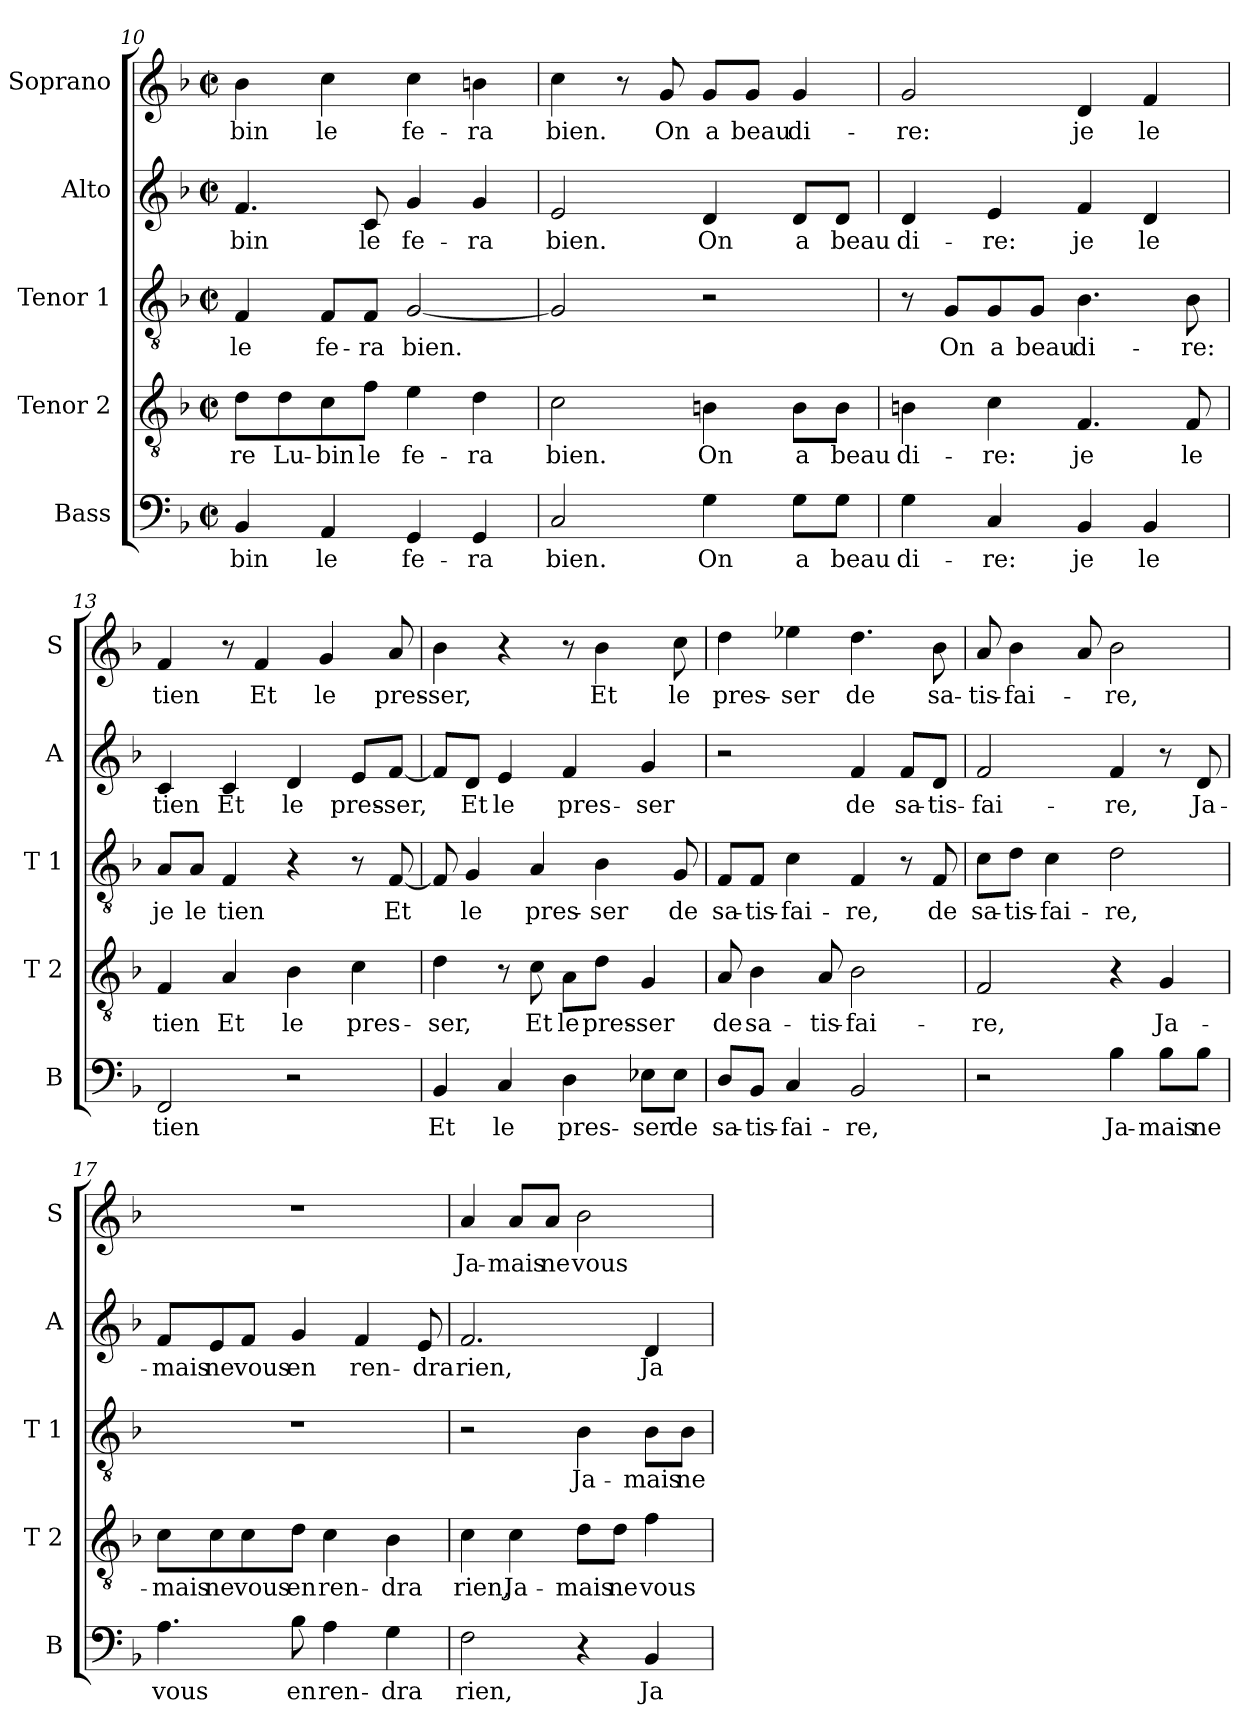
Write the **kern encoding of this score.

**kern	**text	**kern	**text	**kern	**text	**kern	**text	**kern	**text
*part5	*part5	*part4	*part4	*part3	*part3	*part2	*part2	*part1	*part1
*staff5	*staff5	*staff4	*staff4	*staff3	*staff3	*staff2	*staff2	*staff1	*staff1
*I"Bass	*	*I"Tenor 2	*	*I"Tenor 1	*	*I"Alto	*	*I"Soprano	*
*I'B	*	*I'T 2	*	*I'T 1	*	*I'A	*	*I'S	*
*clefF4	*	*clefGv2	*	*clefGv2	*	*clefG2	*	*clefG2	*
*k[b-]	*	*k[b-]	*	*k[b-]	*	*k[b-]	*	*k[b-]	*
*F:	*	*F:	*	*F:	*	*F:	*	*F:	*
*M2/2	*	*M2/2	*	*M2/2	*	*M2/2	*	*M2/2	*
*met(c|)	*	*met(c|)	*	*met(c|)	*	*met(c|)	*	*met(c|)	*
=10	=10	=10	=10	=10	=10	=10	=10	=10	=10
!	!LO:LY:b	!	!LO:LY:b	!	!LO:LY:b	!	!LO:LY:b	!	!LO:LY:b
4BB-/	-bin	8d\L	-re	4F/	le	4.f/	-bin	4b-\	-bin
!	!	!	!LO:LY:b	!	!	!	!	!	!
.	.	8d\	Lu-	.	.	.	.	.	.
!	!LO:LY:b	!	!LO:LY:b	!	!LO:LY:b	!	!	!	!LO:LY:b
4AA/	le	8c\	-bin	8F/L	fe-	.	.	4cc\	le
!	!	!	!LO:LY:b	!	!LO:LY:b	!	!LO:LY:b	!	!
.	.	8f\J	le	8F/J	-ra	8c/	le	.	.
!	!LO:LY:b	!	!LO:LY:b	!	!LO:LY:b	!	!LO:LY:b	!	!LO:LY:b
4GG/	fe-	4e\	fe-	[2G/	bien.	4g/	fe-	4cc\	fe-
!	!LO:LY:b	!	!LO:LY:b	!	!	!	!LO:LY:b	!	!LO:LY:b
4GG/	-ra	4d\	-ra	.	.	4g/	-ra	4bn\	-ra
=11	=11	=11	=11	=11	=11	=11	=11	=11	=11
!	!LO:LY:b	!	!LO:LY:b	!	!	!	!LO:LY:b	!	!LO:LY:b
2C/	bien.	2c\	bien.	2G/]	.	2e/	bien.	4cc\	bien.
.	.	.	.	.	.	.	.	8r	.
!	!	!	!	!	!	!	!	!	!LO:LY:b
.	.	.	.	.	.	.	.	8g/	On
!	!LO:LY:b	!	!LO:LY:b	!	!	!	!LO:LY:b	!	!LO:LY:b
4G\	On	4Bn\	On	2r	.	4d/	On	8g/L	a
!	!	!	!	!	!	!	!	!	!LO:LY:b
.	.	.	.	.	.	.	.	8g/J	beau
!	!LO:LY:b	!	!LO:LY:b	!	!	!	!LO:LY:b	!	!LO:LY:b
8G\L	a	8B\L	a	.	.	8d/L	a	4g/	di-
!	!LO:LY:b	!	!LO:LY:b	!	!	!	!LO:LY:b	!	!
8G\J	beau	8B\J	beau	.	.	8d/J	beau	.	.
!!LO:LB:g=z
=12	=12	=12	=12	=12	=12	=12	=12	=12	=12
!	!LO:LY:b	!	!LO:LY:b	!	!	!	!LO:LY:b	!	!LO:LY:b
4G\	di-	4Bn\	di-	8r	.	4d/	di-	2g/	-re:
!	!	!	!	!	!LO:LY:b	!	!	!	!
.	.	.	.	8G/L	On	.	.	.	.
!	!LO:LY:b	!	!LO:LY:b	!	!LO:LY:b	!	!LO:LY:b	!	!
4C/	-re:	4c\	-re:	8G/	a	4e/	-re:	.	.
!	!	!	!	!	!LO:LY:b	!	!	!	!
.	.	.	.	8G/J	beau	.	.	.	.
!	!LO:LY:b	!	!LO:LY:b	!	!LO:LY:b	!	!LO:LY:b	!	!LO:LY:b
4BB-/	je	4.F/	je	4.B-\	di-	4f/	je	4d/	je
!	!LO:LY:b	!	!	!	!	!	!LO:LY:b	!	!LO:LY:b
4BB-/	le	.	.	.	.	4d/	le	4f/	le
!	!	!	!LO:LY:b	!	!LO:LY:b	!	!	!	!
.	.	8F/	le	8B-\	-re:	.	.	.	.
=13	=13	=13	=13	=13	=13	=13	=13	=13	=13
!	!LO:LY:b	!	!LO:LY:b	!	!LO:LY:b	!	!LO:LY:b	!	!LO:LY:b
2FF/	tien	4F/	tien	8A/L	je	4c/	tien	4f/	tien
!	!	!	!	!	!LO:LY:b	!	!	!	!
.	.	.	.	8A/J	le	.	.	.	.
!	!	!	!LO:LY:b	!	!LO:LY:b	!	!LO:LY:b	!	!
.	.	4A/	Et	4F/	tien	4c/	Et	8r	.
!	!	!	!	!	!	!	!	!	!LO:LY:b
.	.	.	.	.	.	.	.	4f/	Et
!	!	!	!LO:LY:b	!	!	!	!LO:LY:b	!	!
2r	.	4B-\	le	4r	.	4d/	le	.	.
!	!	!	!	!	!	!	!	!	!LO:LY:b
.	.	.	.	.	.	.	.	4g/	le
!	!	!	!LO:LY:b	!	!	!	!LO:LY:b	!	!
.	.	4c\	pres-	8r	.	8e/L	pres-	.	.
!	!	!	!	!	!LO:LY:b	!	!LO:LY:b	!	!LO:LY:b
.	.	.	.	[8F/	Et	[8f/J	-ser,	8a/	pres-
=14	=14	=14	=14	=14	=14	=14	=14	=14	=14
!	!LO:LY:b	!	!LO:LY:b	!	!	!	!	!	!LO:LY:b
4BB-/	Et	4d\	-ser,	8F/]	.	8f/L]	.	4b-\	-ser,
!	!	!	!	!	!LO:LY:b	!	!LO:LY:b	!	!
.	.	.	.	4G/	le	8d/J	Et	.	.
!	!LO:LY:b	!	!	!	!	!	!LO:LY:b	!	!
4C/	le	8r	.	.	.	4e/	le	4r	.
!	!	!	!LO:LY:b	!	!LO:LY:b	!	!	!	!
.	.	8c\	Et	4A/	pres-	.	.	.	.
!	!LO:LY:b	!	!LO:LY:b	!	!	!	!LO:LY:b	!	!
4D\	pres-	8A\L	le	.	.	4f/	pres-	8r	.
!	!	!	!LO:LY:b	!	!LO:LY:b	!	!	!	!LO:LY:b
.	.	8d\J	pres-	4B-\	-ser	.	.	4b-\	Et
!	!LO:LY:b	!	!LO:LY:b	!	!	!	!LO:LY:b	!	!
8E-X\L	-ser	4G/	-ser	.	.	4g/	-ser	.	.
!	!LO:LY:b	!	!	!	!LO:LY:b	!	!	!	!LO:LY:b
8E-\J	de	.	.	8G/	de	.	.	8cc\	le
=15	=15	=15	=15	=15	=15	=15	=15	=15	=15
!	!LO:LY:b	!	!LO:LY:b	!	!LO:LY:b	!	!	!	!LO:LY:b
8D/L	sa-	8A/	de	8F/L	sa-	2r	.	4dd\	pres-
!	!LO:LY:b	!	!LO:LY:b	!	!LO:LY:b	!	!	!	!
8BB-/J	-tis-	4B-\	sa-	8F/J	-tis-	.	.	.	.
!	!LO:LY:b	!	!	!	!LO:LY:b	!	!	!	!LO:LY:b
4C/	-fai-	.	.	4c\	-fai-	.	.	4ee-X\	-ser
!	!	!	!LO:LY:b	!	!	!	!	!	!
.	.	8A/	-tis-	.	.	.	.	.	.
!	!LO:LY:b	!	!LO:LY:b	!	!LO:LY:b	!	!LO:LY:b	!	!LO:LY:b
2BB-/	-re,	2B-\	-fai-	4F/	-re,	4f/	de	4.dd\	de
!	!	!	!	!	!	!	!LO:LY:b	!	!
.	.	.	.	8r	.	8f/L	sa-	.	.
!	!	!	!	!	!LO:LY:b	!	!LO:LY:b	!	!LO:LY:b
.	.	.	.	8F/	de	8d/J	-tis-	8b-\	sa-
!!LO:LB:g=z
=16	=16	=16	=16	=16	=16	=16	=16	=16	=16
!	!	!	!LO:LY:b	!	!LO:LY:b	!	!LO:LY:b	!	!LO:LY:b
2r	.	2F/	-re,	8c\L	sa-	2f/	-fai-	8a/	-tis-
!	!	!	!	!	!LO:LY:b	!	!	!	!LO:LY:b
.	.	.	.	8d\J	-tis-	.	.	4b-\	-fai-
!	!	!	!	!	!LO:LY:b	!	!	!	!
.	.	.	.	4c\	-fai-	.	.	.	.
.	.	.	.	.	.	.	.	8a/	.
!	!LO:LY:b	!	!	!	!LO:LY:b	!	!LO:LY:b	!	!LO:LY:b
4B-\	Ja-	4r	.	2d\	-re,	4f/	-re,	2b-\	-re,
!	!LO:LY:b	!	!LO:LY:b	!	!	!	!	!	!
8B-\L	-mais	4G/	Ja-	.	.	8r	.	.	.
!	!LO:LY:b	!	!	!	!	!	!LO:LY:b	!	!
8B-\J	ne	.	.	.	.	8d/	Ja-	.	.
=17	=17	=17	=17	=17	=17	=17	=17	=17	=17
!	!LO:LY:b	!	!LO:LY:b	!	!	!	!LO:LY:b	!	!
4.A\	vous	8c\L	-mais	1r	.	8f/L	-mais	1r	.
!	!	!	!LO:LY:b	!	!	!	!LO:LY:b	!	!
.	.	8c\	ne	.	.	8e/	ne	.	.
!	!	!	!LO:LY:b	!	!	!	!LO:LY:b	!	!
.	.	8c\	vous	.	.	8f/J	vous	.	.
!	!LO:LY:b	!	!LO:LY:b	!	!	!	!LO:LY:b	!	!
8B-\	en	8d\J	en	.	.	4g/	en	.	.
!	!LO:LY:b	!	!LO:LY:b	!	!	!	!	!	!
4A\	ren-	4c\	ren-	.	.	.	.	.	.
!	!	!	!	!	!	!	!LO:LY:b	!	!
.	.	.	.	.	.	4f/	ren-	.	.
!	!LO:LY:b	!	!LO:LY:b	!	!	!	!	!	!
4G\	-dra	4B-\	-dra	.	.	.	.	.	.
!	!	!	!	!	!	!	!LO:LY:b	!	!
.	.	.	.	.	.	8e/	-dra	.	.
=18	=18	=18	=18	=18	=18	=18	=18	=18	=18
!	!LO:LY:b	!	!LO:LY:b	!	!	!	!LO:LY:b	!	!LO:LY:b
2F\	rien,	4c\	rien,	2r	.	2.f/	rien,	4a/	Ja-
!	!	!	!LO:LY:b	!	!	!	!	!	!LO:LY:b
.	.	4c\	Ja-	.	.	.	.	8a/L	-mais
!	!	!	!	!	!	!	!	!	!LO:LY:b
.	.	.	.	.	.	.	.	8a/J	ne
!	!	!	!LO:LY:b	!	!LO:LY:b	!	!	!	!LO:LY:b
4r	.	8d\L	-mais	4B-\	Ja-	.	.	2b-\	vous
!	!	!	!LO:LY:b	!	!	!	!	!	!
.	.	8d\J	ne	.	.	.	.	.	.
!	!LO:LY:b	!	!LO:LY:b	!	!LO:LY:b	!	!LO:LY:b	!	!
4BB-/	Ja-	4f\	vous	8B-\L	-mais	4d/	Ja-	.	.
!	!	!	!	!	!LO:LY:b	!	!	!	!
.	.	.	.	8B-\J	ne	.	.	.	.
=	=	=	=	=	=	=	=	=	=
*-	*-	*-	*-	*-	*-	*-	*-	*-	*-
